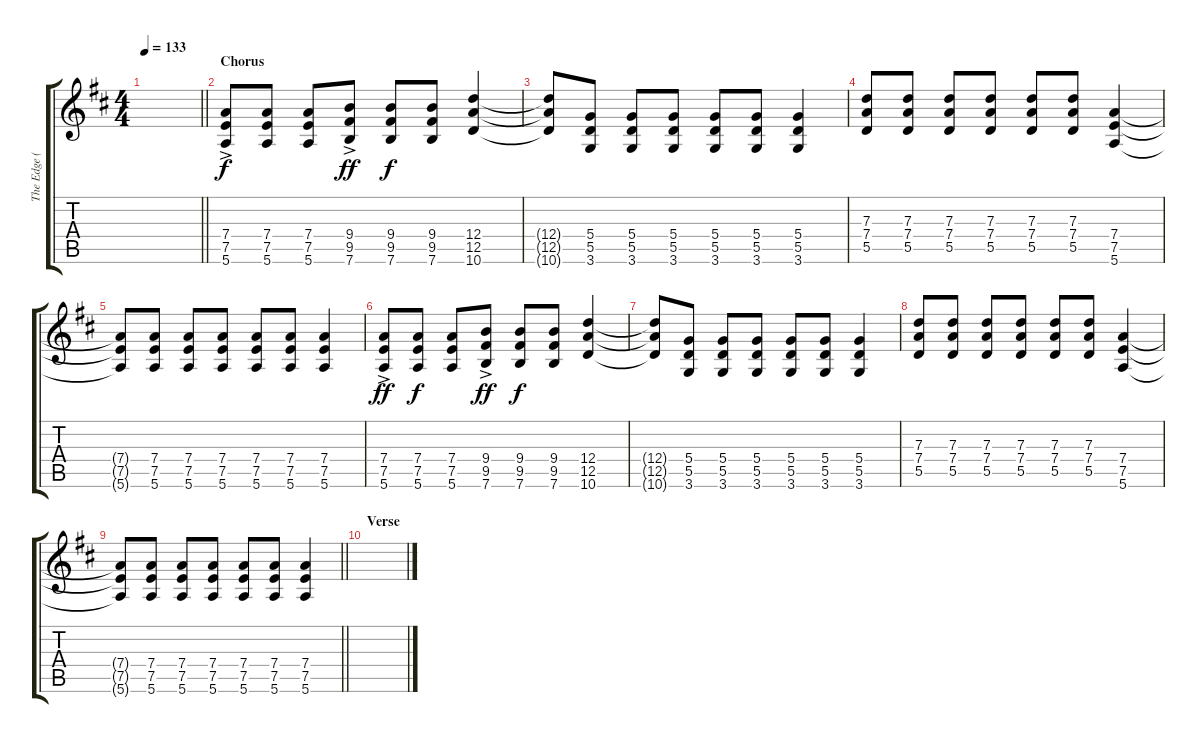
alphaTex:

\track ("The Edge (Add)" "The Edge (") {instrument electricguitarjazz}
\staff {score tabs}
\tuning (E4 B3 G3 D3 A2 E2) {hide}
\ts (4 4)
\tempo 133
\clef g2
\barLineRight lightlight
\ks d
|
\section ("" "Chorus")
(7.4{ac} 7.5 5.6).8{instrument distortionguitar} (7.4 7.5 5.6).8{dy f} (7.4 7.5 5.6).8 (9.4{ac} 9.5 7.6).8{dy ff} (9.4 9.5 7.6).8{dy f} (9.4 9.5 7.6).8 (12.4 12.5 10.6).4 |
(12.4{t} 12.5{t} 10.6{t}).8 (5.4 5.5 3.6).8 (5.4 5.5 3.6).8 (5.4 5.5 3.6).8 (5.4 5.5 3.6).8 (5.4 5.5 3.6).8 (5.4 5.5 3.6).4 |
(7.3 7.4 5.5).8 (7.3 7.4 5.5).8 (7.3 7.4 5.5).8 (7.3 7.4 5.5).8 (7.3 7.4 5.5).8 (7.3 7.4 5.5).8 (7.4 7.5 5.6).4 |
(7.4{t} 7.5{t} 5.6{t}).8 (7.4 7.5 5.6).8 (7.4 7.5 5.6).8 (7.4 7.5 5.6).8 (7.4 7.5 5.6).8 (7.4 7.5 5.6).8 (7.4 7.5 5.6).4 |
(7.4{ac} 7.5 5.6).8{dy ff} (7.4 7.5 5.6).8{dy f} (7.4 7.5 5.6).8 (9.4{ac} 9.5 7.6).8{dy ff} (9.4 9.5 7.6).8{dy f} (9.4 9.5 7.6).8 (12.4 12.5 10.6).4 |
(12.4{t} 12.5{t} 10.6{t}).8 (5.4 5.5 3.6).8 (5.4 5.5 3.6).8 (5.4 5.5 3.6).8 (5.4 5.5 3.6).8 (5.4 5.5 3.6).8 (5.4 5.5 3.6).4 |
(7.3 7.4 5.5).8 (7.3 7.4 5.5).8 (7.3 7.4 5.5).8 (7.3 7.4 5.5).8 (7.3 7.4 5.5).8 (7.3 7.4 5.5).8 (7.4 7.5 5.6).4 |
\barLineRight lightlight
(7.4{t} 7.5{t} 5.6{t}).8 (7.4 7.5 5.6).8 (7.4 7.5 5.6).8 (7.4 7.5 5.6).8 (7.4 7.5 5.6).8 (7.4 7.5 5.6).8 (7.4 7.5 5.6).4 |
\section ("" "Verse")
